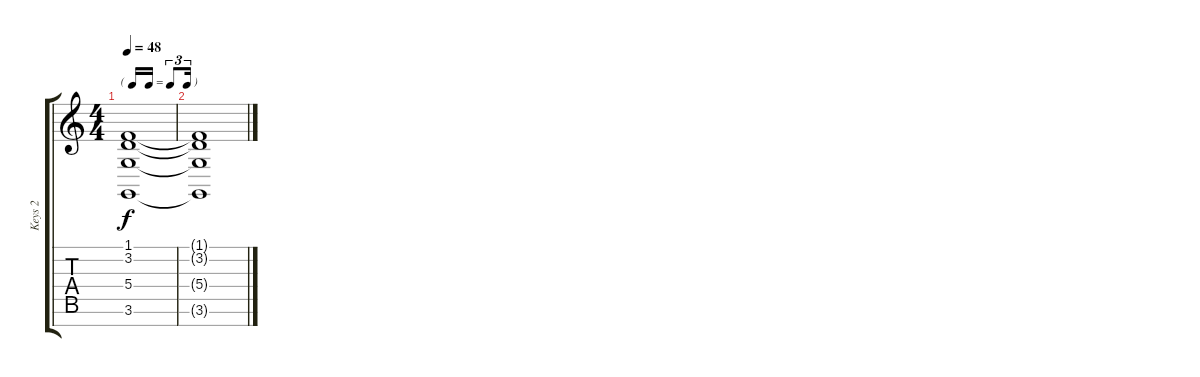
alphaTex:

\track ("Keys 2" "Keys 2") {instrument electricgrandpiano}
\staff {score tabs}
\tuning (E4 B3 G3 D3 A2 E2 B1) {hide}
\ts (4 4)
\tf triplet16th
\tempo 48
\clef g2
\ks c
(1.1 3.2 5.4 3.6).1{dy f} |
(1.1{t} 3.2{t} 5.4{t} 3.6{t}).1
